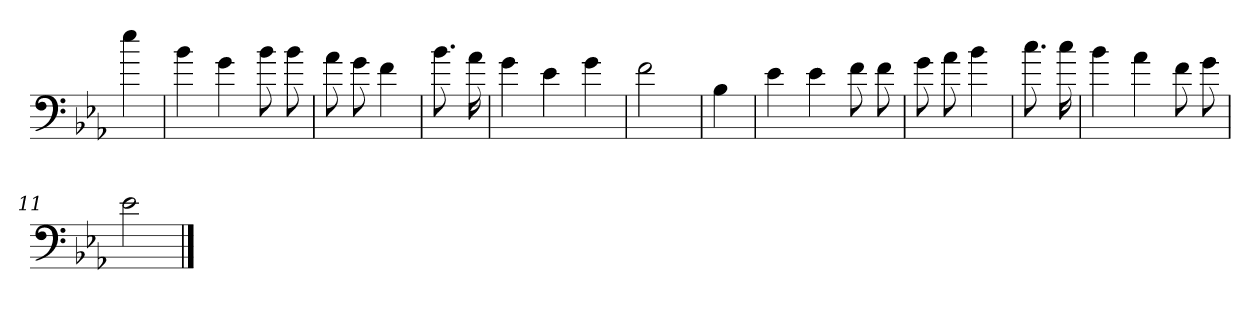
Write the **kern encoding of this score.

**kern
*part1
*staff1
*clefF4
*k[b-e-a-]
*E-:
=
4ee-
=1
4b-
4g
8b-
8b-
=2
8a-
8g
4f
=3
8.b-
16a-
=4
4g
4e-
4g
=5
2f
=6
4B-
=7
4e-
4e-
8f
8f
=8
8g
8a-
4b-
=9
8.cc
16cc
=10
4b-
4a-
8f
8g
=11
2e-
==
*-
